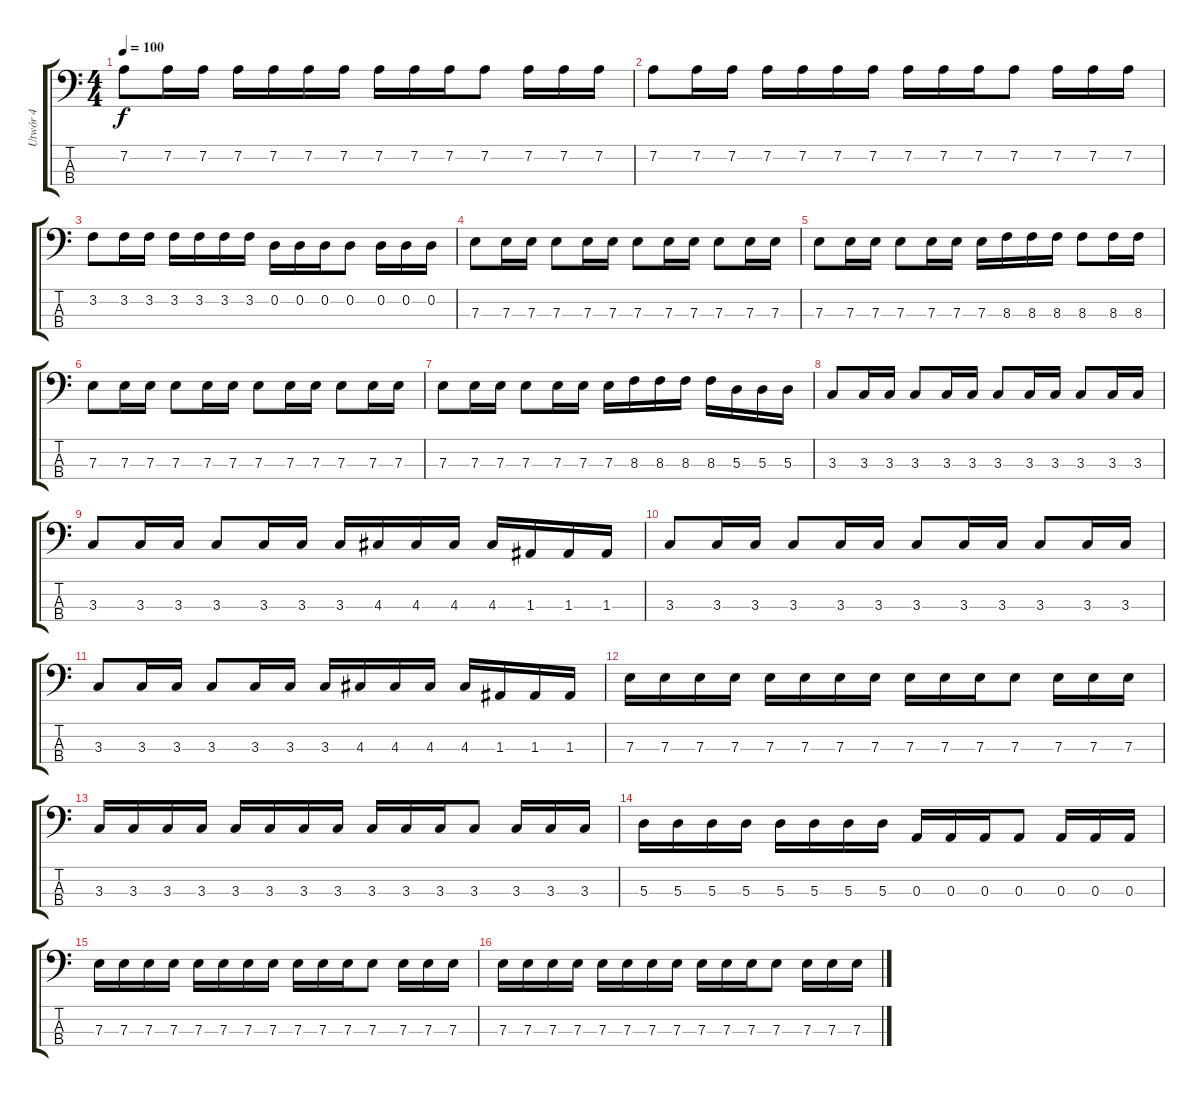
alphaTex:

\track ("Utwór 4" "Utwór 4") {instrument electricbassfinger}
\staff {score tabs}
\tuning (G2 D2 A1 E1) {hide}
\ts (4 4)
\tempo 100
\clef f4
\ks c
7.2.8{dy f} 7.2.16 7.2.16 7.2.16 7.2.16 7.2.16 7.2.16 7.2.16 7.2.16 7.2.16 7.2.8 7.2.16 7.2.16 7.2.16 |
7.2.8 7.2.16 7.2.16 7.2.16 7.2.16 7.2.16 7.2.16 7.2.16 7.2.16 7.2.16 7.2.8 7.2.16 7.2.16 7.2.16 |
3.2.8 3.2.16 3.2.16 3.2.16 3.2.16 3.2.16 3.2.16 0.2.16 0.2.16 0.2.16 0.2.8 0.2.16 0.2.16 0.2.16 |
7.3.8 7.3.16 7.3.16 7.3.8 7.3.16 7.3.16 7.3.8 7.3.16 7.3.16 7.3.8 7.3.16 7.3.16 |
7.3.8 7.3.16 7.3.16 7.3.8 7.3.16 7.3.16 7.3.16 8.3.16 8.3.16 8.3.16 8.3.8 8.3.16 8.3.16 |
7.3.8 7.3.16 7.3.16 7.3.8 7.3.16 7.3.16 7.3.8 7.3.16 7.3.16 7.3.8 7.3.16 7.3.16 |
7.3.8 7.3.16 7.3.16 7.3.8 7.3.16 7.3.16 7.3.16 8.3.16 8.3.16 8.3.16 8.3.16 5.3.16 5.3.16 5.3.16 |
3.3.8 3.3.16 3.3.16 3.3.8 3.3.16 3.3.16 3.3.8 3.3.16 3.3.16 3.3.8 3.3.16 3.3.16 |
3.3.8 3.3.16 3.3.16 3.3.8 3.3.16 3.3.16 3.3.16 4.3.16 4.3.16 4.3.16 4.3.16 1.3.16 1.3.16 1.3.16 |
3.3.8 3.3.16 3.3.16 3.3.8 3.3.16 3.3.16 3.3.8 3.3.16 3.3.16 3.3.8 3.3.16 3.3.16 |
3.3.8 3.3.16 3.3.16 3.3.8 3.3.16 3.3.16 3.3.16 4.3.16 4.3.16 4.3.16 4.3.16 1.3.16 1.3.16 1.3.16 |
7.3.16 7.3.16 7.3.16 7.3.16 7.3.16 7.3.16 7.3.16 7.3.16 7.3.16 7.3.16 7.3.16 7.3.8 7.3.16 7.3.16 7.3.16 |
3.3.16 3.3.16 3.3.16 3.3.16 3.3.16 3.3.16 3.3.16 3.3.16 3.3.16 3.3.16 3.3.16 3.3.8 3.3.16 3.3.16 3.3.16 |
5.3.16 5.3.16 5.3.16 5.3.16 5.3.16 5.3.16 5.3.16 5.3.16 0.3.16 0.3.16 0.3.16 0.3.8 0.3.16 0.3.16 0.3.16 |
7.3.16 7.3.16 7.3.16 7.3.16 7.3.16 7.3.16 7.3.16 7.3.16 7.3.16 7.3.16 7.3.16 7.3.8 7.3.16 7.3.16 7.3.16 |
7.3.16 7.3.16 7.3.16 7.3.16 7.3.16 7.3.16 7.3.16 7.3.16 7.3.16 7.3.16 7.3.16 7.3.8 7.3.16 7.3.16 7.3.16
